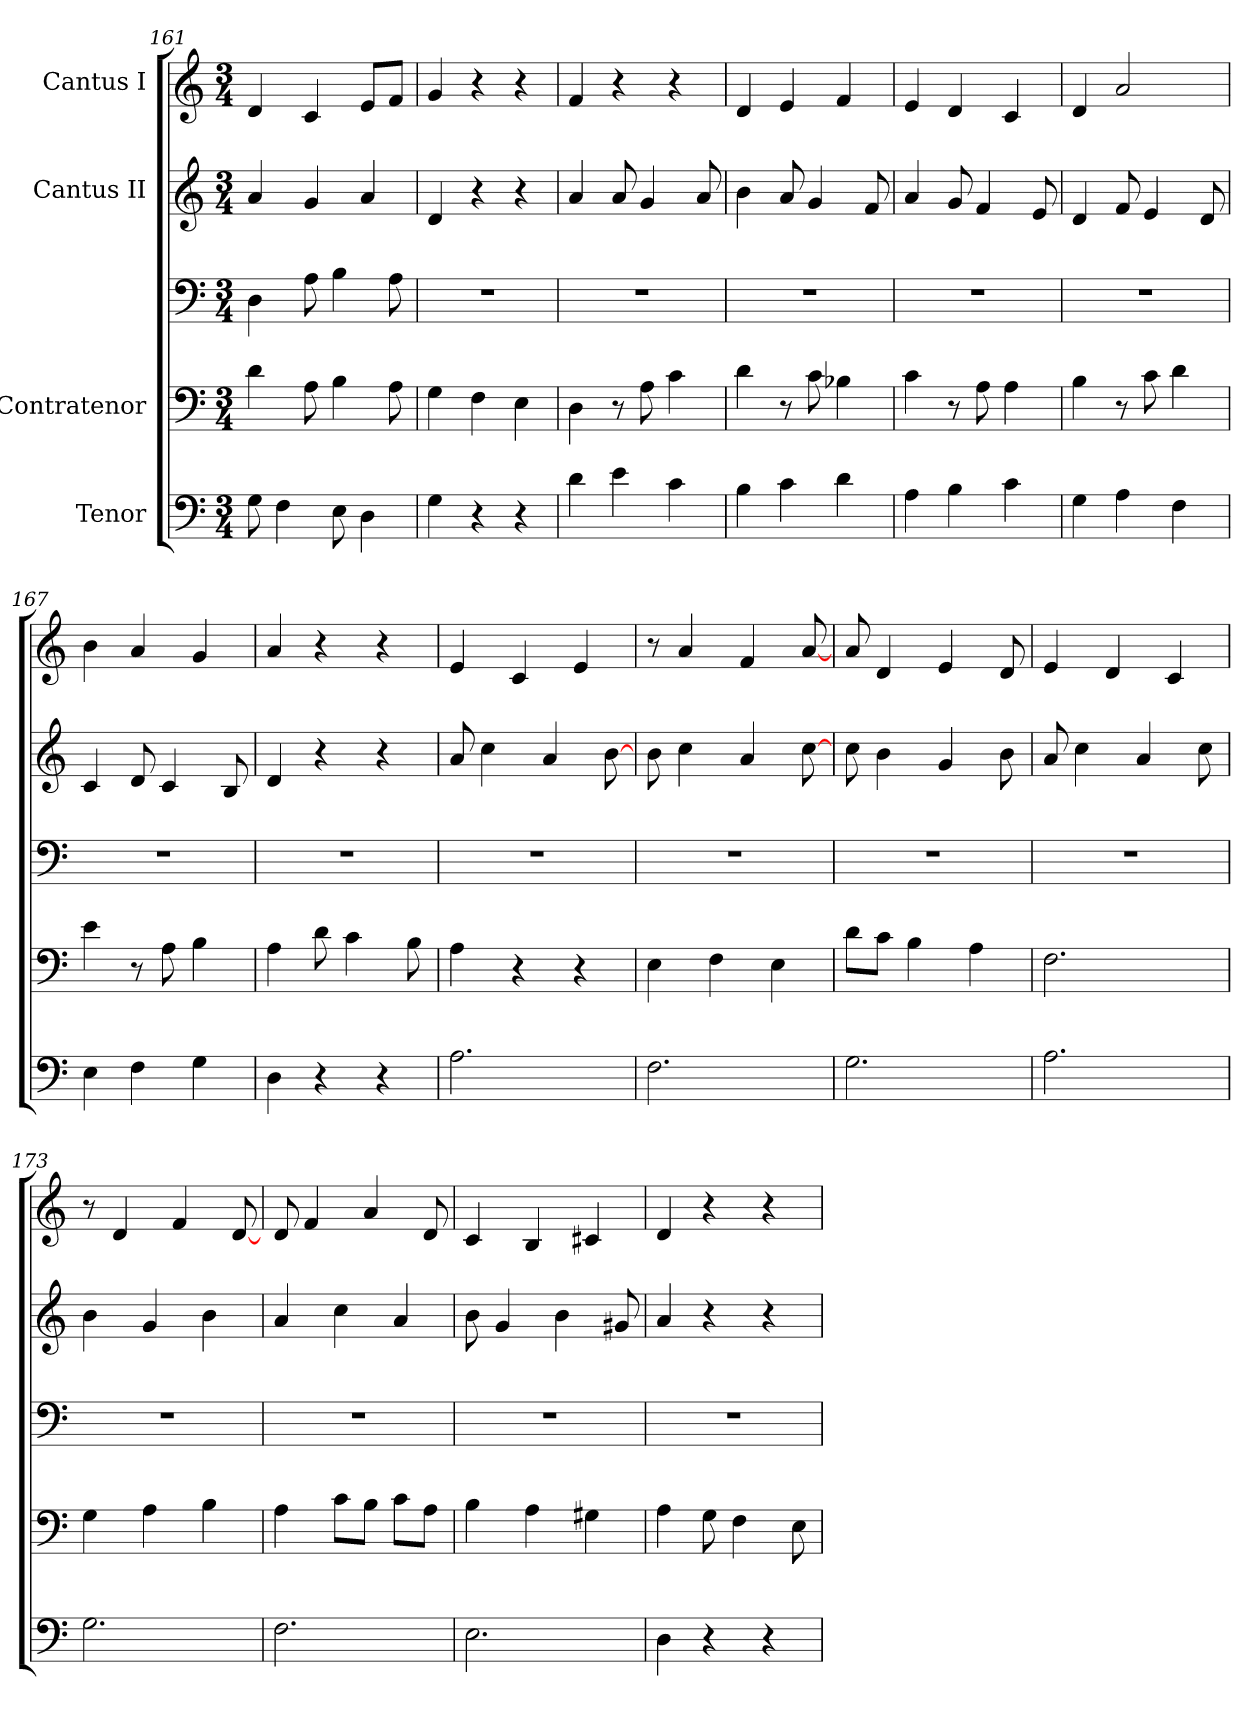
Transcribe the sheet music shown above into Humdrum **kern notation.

**kern	**kern	**kern	**kern	**kern
*part4	*part3	*part3	*part2	*part1
*staff5	*staff4	*staff3	*staff2	*staff1
*I"Tenor	*I"Contratenor	*	*I"Cantus II	*I"Cantus I
*clefF4	*clefF4	*clefF4	*clefG2	*clefG2
*k[]	*k[]	*k[]	*k[]	*k[]
*C:	*C:	*C:	*C:	*C:
*M3/4	*M3/4	*M3/4	*M3/4	*M3/4
=161	=161	=161	=161	=161
8Gi\L	4di\	4Di\	4ai/	4di/
4Fi\	.	.	.	.
.	8Ai\L	8Ai\L	4gi/	4ci/
8Ei\L	4Bi\	4Bi\	.	.
4Di\	.	.	4ai/	8ei/L
.	8Ai\L	8Ai\L	.	8fi/J
!!LO:PB:g=z
=162	=162	=162	=162	=162
*	*	*stria0	*	*
!	!	!LO:N:vis=1	!	!
4Gi\	4Gi\	2.r	4di/	4gi/
4r	4Fi\	.	4r	4r
4r	4Ei\	.	4r	4r
=163	=163	=163	=163	=163
!	!	!LO:N:vis=1	!	!
4di\	4Di\	2.r	4ai/	4fi/
4ei\	8r	.	8ai/L	4r
.	8Ai\L	.	4gi/	.
4ci\	4ci\	.	.	4r
.	.	.	8ai/L	.
=164	=164	=164	=164	=164
!	!	!LO:N:vis=1	!	!
4Bi\	4di\	2.r	4bi\	4di/
4ci\	8r	.	8ai/L	4ei/
.	8ci\L	.	4gi/	.
4di\	4B-Xi\	.	.	4fi/
.	.	.	8fi/L	.
=165	=165	=165	=165	=165
!	!	!LO:N:vis=1	!	!
4Ai\	4ci\	2.r	4ai/	4ei/
4Bi\	8r	.	8gi/L	4di/
.	8Ai\L	.	4fi/	.
4ci\	4Ai\	.	.	4ci/
.	.	.	8ei/L	.
=166	=166	=166	=166	=166
!	!	!LO:N:vis=1	!	!
4Gi\	4Bi\	2.r	4di/	4di/
4Ai\	8r	.	8fi/L	2ai/
.	8ci\L	.	4ei/	.
4Fi\	4di\	.	.	.
.	.	.	8di/L	.
=167	=167	=167	=167	=167
!	!	!LO:N:vis=1	!	!
4Ei\	4ei\	2.r	4ci/	4bi\
4Fi\	8r	.	8di/L	4ai/
.	8Ai\L	.	4ci/	.
4Gi\	4Bi\	.	.	4gi/
.	.	.	8Bi/L	.
!!LO:LB:g=z
=168	=168	=168	=168	=168
!	!	!LO:N:vis=1	!	!
4Di\	4Ai\	2.r	4di/	4ai/
4r	8di\L	.	4r	4r
.	4ci\	.	.	.
4r	.	.	4r	4r
.	8Bi\L	.	.	.
=169	=169	=169	=169	=169
!	!	!LO:N:vis=1	!	!
2.Ai\	4Ai\	2.r	8ai/L	4ei/
.	.	.	4cci\	.
.	4r	.	.	4ci/
.	.	.	4ai/	.
.	4r	.	.	4ei/
.	.	.	[8bi\L	.
=170	=170	=170	=170	=170
!	!	!LO:N:vis=1	!	!
2.Fi\	4Ei\	2.r	8bi\L	8r
.	.	.	4cci\	4ai/
.	4Fi\	.	.	.
.	.	.	4ai/	4fi/
.	4Ei\	.	.	.
.	.	.	[8cci\L	[8ai/L
=171	=171	=171	=171	=171
!	!	!LO:N:vis=1	!	!
2.Gi\	8di\L	2.r	8cci\L	8ai/L
.	8ci\J	.	4bi\	4di/
.	4Bi\	.	.	.
.	.	.	4gi/	4ei/
.	4Ai\	.	.	.
.	.	.	8bi\L	8di/L
=172	=172	=172	=172	=172
!	!	!LO:N:vis=1	!	!
2.Ai\	2.Fi\	2.r	8ai/L	4ei/
.	.	.	4cci\	.
.	.	.	.	4di/
.	.	.	4ai/	.
.	.	.	.	4ci/
.	.	.	8cci\L	.
=173	=173	=173	=173	=173
!	!	!LO:N:vis=1	!	!
2.Gi\	4Gi\	2.r	4bi\	8r
.	.	.	.	4di/
.	4Ai\	.	4gi/	.
.	.	.	.	4fi/
.	4Bi\	.	4bi\	.
.	.	.	.	[8di/L
!!LO:PB:g=z
=174	=174	=174	=174	=174
!	!	!LO:N:vis=1	!	!
2.Fi\	4Ai\	2.r	4ai/	8di/L
.	.	.	.	4fi/
.	8ci\L	.	4cci\	.
.	8Bi\J	.	.	4ai/
.	8ci\L	.	4ai/	.
.	8Ai\J	.	.	8di/L
=175	=175	=175	=175	=175
!	!	!LO:N:vis=1	!	!
2.Ei\	4Bi\	2.r	8bi\L	4ci/
.	.	.	4gi/	.
.	4Ai\	.	.	4Bi/
.	.	.	4bi\	.
.	4G#Xi\	.	.	4c#Xi/
.	.	.	8g#Xi/L	.
=176	=176	=176	=176	=176
!	!	!LO:N:vis=1	!	!
4Di\	4Ai\	2.r	4ai/	4di/
4r	8Gi\L	.	4r	4r
.	4Fi\	.	.	.
4r	.	.	4r	4r
.	8Ei\L	.	.	.
=	=	=	=	=
*-	*-	*-	*-	*-
